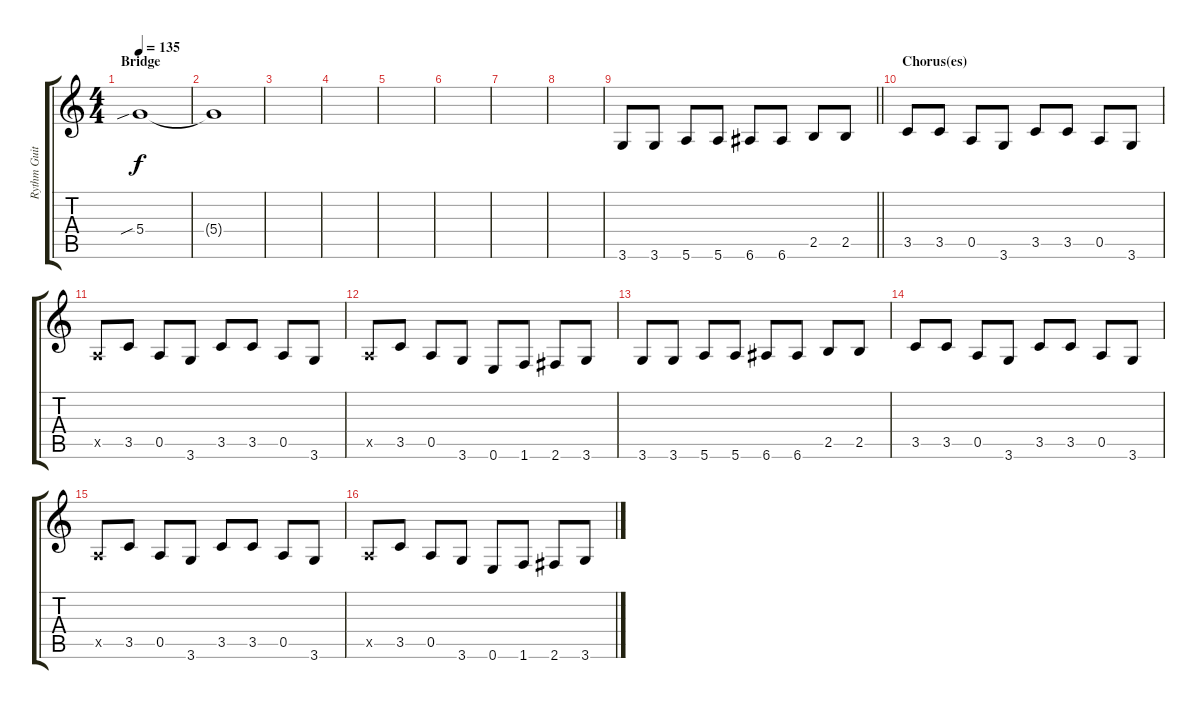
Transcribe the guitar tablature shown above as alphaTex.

\track ("Rythm Guitar" "Rythm Guit") {instrument distortionguitar}
\staff {score tabs}
\tuning (E4 B3 G3 D3 A2 E2) {hide}
\ts (4 4)
\section ("" "Bridge")
\tempo 135
\clef g2
\ks c
5.4{sib}.1{dy f volume 0} |
5.4{t}.1 |
|
|
|
|
|
|
\barLineRight lightlight
3.6.8 3.6.8 5.6.8 5.6.8 6.6.8 6.6.8 2.5.8 2.5.8 |
\section ("" "Chorus(es)")
3.5.8 3.5.8 0.5.8 3.6.8 3.5.8 3.5.8 0.5.8 3.6.8 |
0.5{x}.8 3.5.8 0.5.8 3.6.8 3.5.8 3.5.8 0.5.8 3.6.8 |
0.5{x}.8 3.5.8 0.5.8 3.6.8 0.6.8 1.6.8 2.6.8 3.6.8 |
3.6.8 3.6.8 5.6.8 5.6.8 6.6.8 6.6.8 2.5.8 2.5.8 |
3.5.8 3.5.8 0.5.8 3.6.8 3.5.8 3.5.8 0.5.8 3.6.8 |
0.5{x}.8 3.5.8 0.5.8 3.6.8 3.5.8 3.5.8 0.5.8 3.6.8 |
0.5{x}.8 3.5.8 0.5.8 3.6.8 0.6.8 1.6.8 2.6.8 3.6.8
